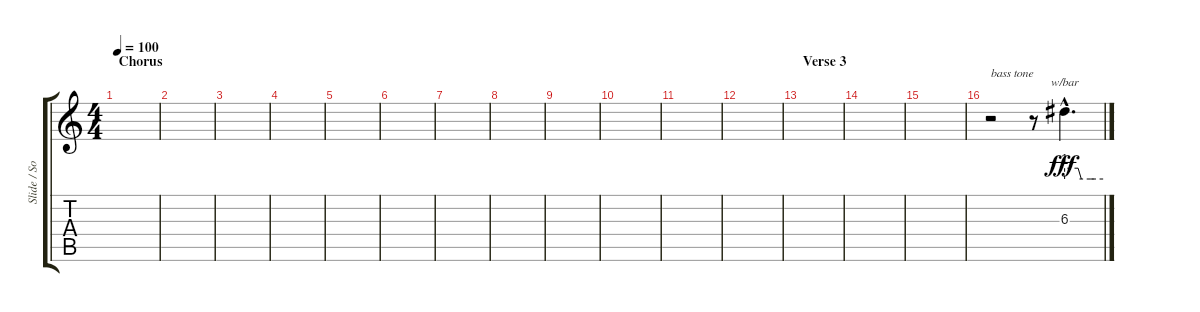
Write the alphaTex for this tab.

\track ("Slide / Solo Gtr." "Slide / So") {instrument distortionguitar}
\staff {score tabs}
\tuning (E4 B3 G3 D3 A2 E2) {hide}
\ts (4 4)
\section ("" "Chorus")
\tempo 100
\clef g2
\ks c
|
|
|
|
|
|
|
|
|
|
|
|
\section ("" "Verse 3")
|
|
|
r.2{txt "bass tone" instrument overdrivenguitar} r.8 6.3{hac}.4{d tbe (custom default 0 4 21 4 26 0 40 0 45 0 60 0) dy fff}
